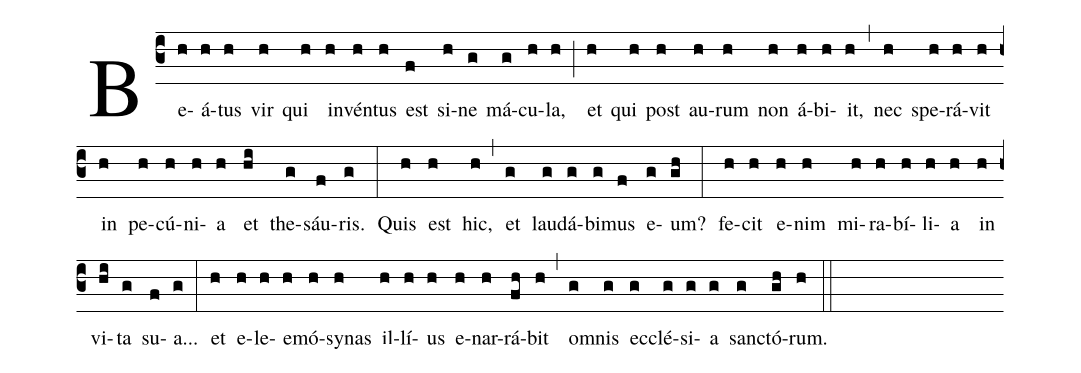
%%
(c3) Be(h)á(h)tus(h) vir(h) qui(h) in(h)vén(h)tus(h) est(f) si(h)ne(g) má(g)cu(h)la,(h) (;) et(h) qui(h) post(h) au(h)rum(h) non(h) á(h)bi(h)it,(h) (,) nec(h) spe(h)rá(h)vit(h) in(h) pe(h)cú(h)ni(h)a(h) et(hi) the(g)sáu(f)ris.(g) (:) Quis(h) est(h) hic,(h) (,) et(g) lau(g)dá(g)bi(g)mus(f) e(g)um?(gh) (:) fe(h)cit(h) e(h)nim(h) mi(h)ra(h)bí(h)li(h)a(h) in(h) vi(hi)ta(g) su(f)a...(g) (:) et(h) e(h)le(h)e(h)mó(h)synas(h) il(h)lí(h)us(h) e(h)nar(h)rá(fh)bit(h) (,) o(g)mnis(g) ec(g)clé(g)si(g)a(g) san(g)ctó(gh)rum.(h) (::)
